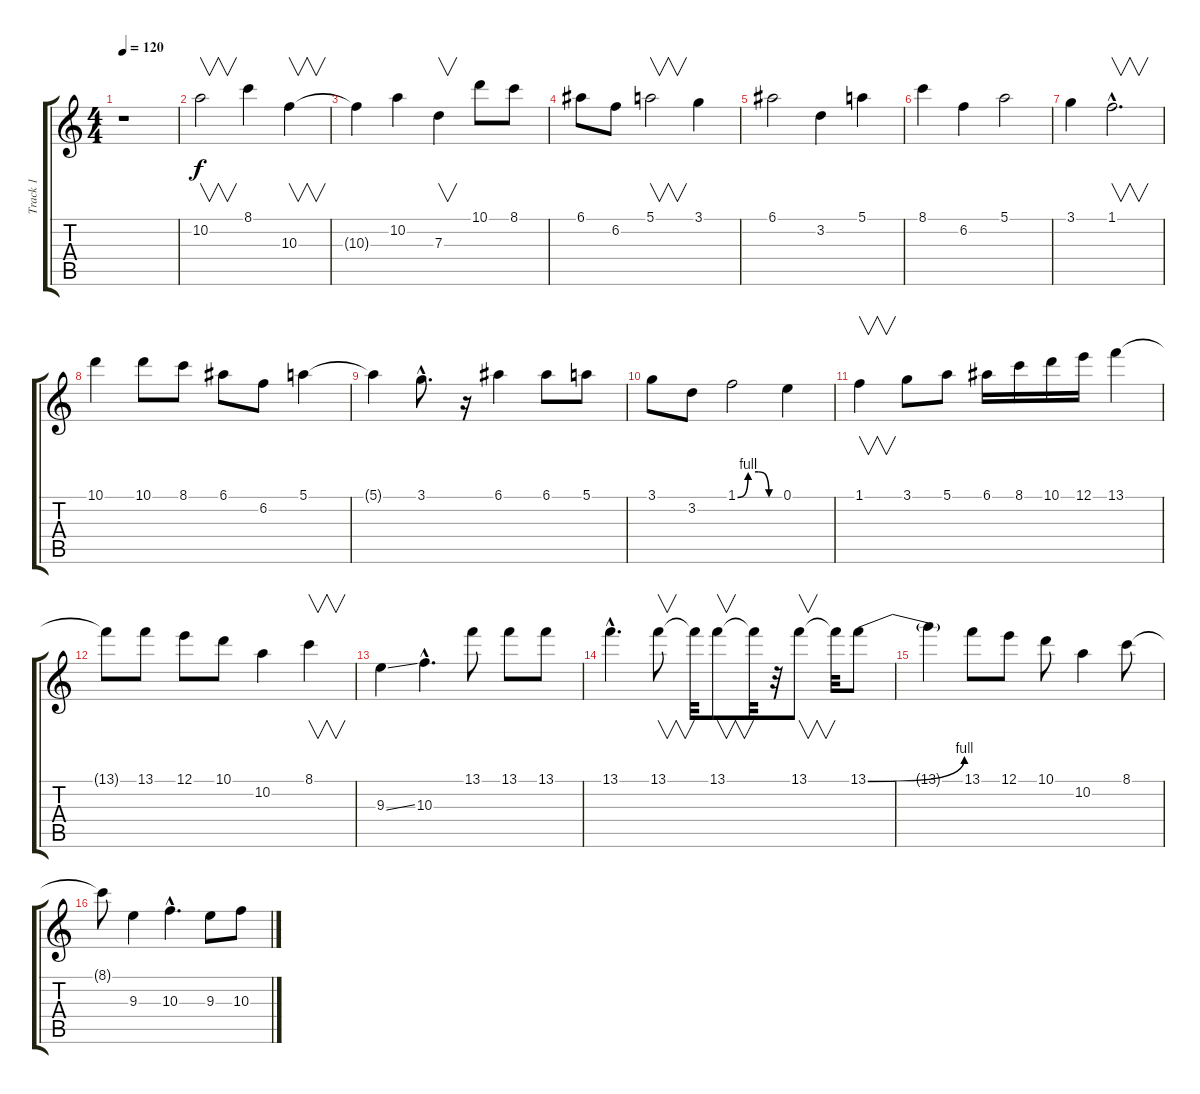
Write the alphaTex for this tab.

\track ("Track 1" "Track 1") {instrument overdrivenguitar}
\staff {score tabs}
\tuning (E4 B3 G3 D3 A2 E2) {hide}
\ts (4 4)
\tempo 120
\clef g2
\ks c
r.1{dy f instrument overdrivenguitar} |
10.2.2{v} 8.1.4 10.3.4{v} |
10.3{t}.4 10.2.4 7.3.4{v} 10.1.8 8.1.8 |
6.1.8 6.2.8 5.1.2{v} 3.1.4 |
6.1.2 3.2.4 5.1.4 |
8.1.4 6.2.4 5.1.2 |
3.1.4 1.1{hac}.2{v d} |
10.1.4 10.1.8 8.1.8 6.1.8 6.2.8 5.1.4 |
5.1{t}.4 3.1{hac}.8{d} r.16 6.1.4 6.1.8 5.1.8 |
3.1.8 3.2.8 1.1{be (custom 0 0 15 4 30 4 45 0 60 0)}.2 0.1.4 |
1.1.4{v} 3.1.8 5.1.8 6.1.16 8.1.16 10.1.16 12.1.16 13.1.4 |
13.1{t}.8 13.1.8 12.1.8 10.1.8 10.2.4 8.1.4{v} |
9.3{ss}.4 10.3{hac}.4{d} 13.1.8 13.1.8 13.1.8 |
13.1{hac}.4{d} 13.1.8{v} 13.1{t}.32 13.1.8{v} 13.1{t}.32 r.32 13.1.8{v} 13.1{t}.32 13.1{be (bend 0 0 60 4)}.8 |
13.1{t}.4 13.1.8 12.1.8 10.1.8 10.2.4 8.1.8 |
8.1{t}.8 9.3.4 10.3{hac}.4{d} 9.3.8 10.3.8
